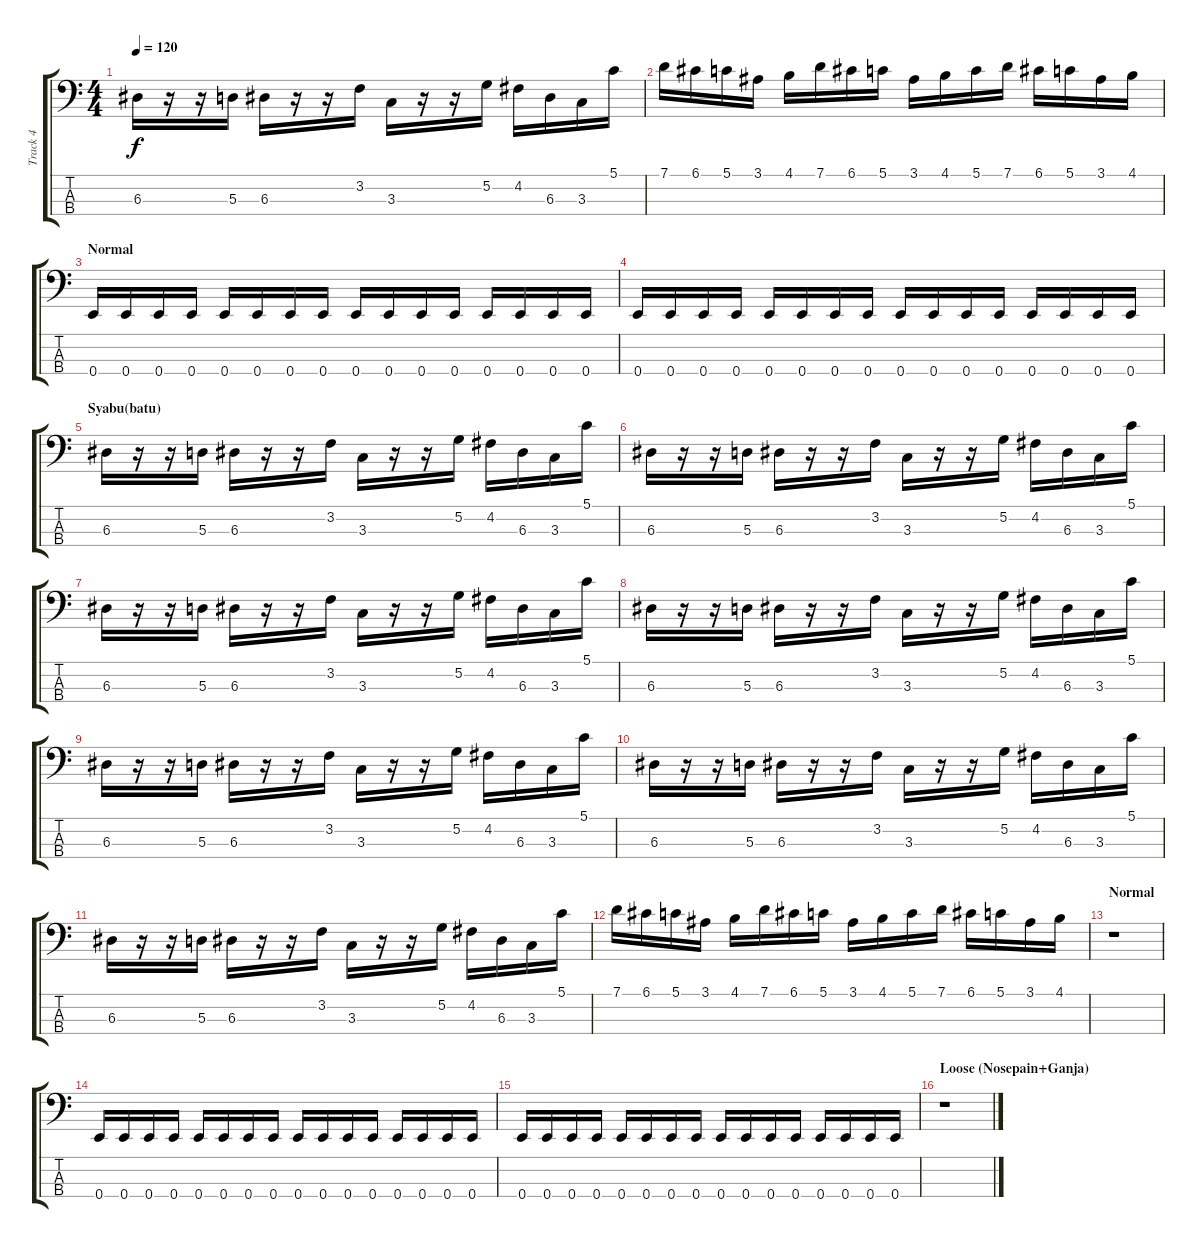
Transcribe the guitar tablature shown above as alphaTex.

\track ("Track 4" "Track 4") {instrument synthbass1}
\staff {score tabs}
\tuning (G2 D2 A1 E1) {hide}
\ts (4 4)
\tempo 120
\clef f4
\ks c
6.3.16{dy f} r.16 r.16 5.3.16 6.3.16 r.16 r.16 3.2.16 3.3.16 r.16 r.16 5.2.16 4.2.16 6.3.16 3.3.16 5.1.16 |
7.1.16 6.1.16 5.1.16 3.1.16 4.1.16 7.1.16 6.1.16 5.1.16 3.1.16 4.1.16 5.1.16 7.1.16 6.1.16 5.1.16 3.1.16 4.1.16 |
\section ("" "Normal")
0.4.16{instrument electricbasspick} 0.4.16 0.4.16 0.4.16 0.4.16 0.4.16 0.4.16 0.4.16 0.4.16 0.4.16 0.4.16 0.4.16 0.4.16 0.4.16 0.4.16 0.4.16 |
0.4.16 0.4.16 0.4.16 0.4.16 0.4.16 0.4.16 0.4.16 0.4.16 0.4.16 0.4.16 0.4.16 0.4.16 0.4.16 0.4.16 0.4.16 0.4.16 |
\section ("" "Syabu(batu)")
6.3.16{instrument synthbass1} r.16 r.16 5.3.16 6.3.16 r.16 r.16 3.2.16 3.3.16 r.16 r.16 5.2.16 4.2.16 6.3.16 3.3.16 5.1.16 |
6.3.16 r.16 r.16 5.3.16 6.3.16 r.16 r.16 3.2.16 3.3.16 r.16 r.16 5.2.16 4.2.16 6.3.16 3.3.16 5.1.16 |
6.3.16 r.16 r.16 5.3.16 6.3.16 r.16 r.16 3.2.16 3.3.16 r.16 r.16 5.2.16 4.2.16 6.3.16 3.3.16 5.1.16 |
6.3.16 r.16 r.16 5.3.16 6.3.16 r.16 r.16 3.2.16 3.3.16 r.16 r.16 5.2.16 4.2.16 6.3.16 3.3.16 5.1.16 |
6.3.16 r.16 r.16 5.3.16 6.3.16 r.16 r.16 3.2.16 3.3.16 r.16 r.16 5.2.16 4.2.16 6.3.16 3.3.16 5.1.16 |
6.3.16 r.16 r.16 5.3.16 6.3.16 r.16 r.16 3.2.16 3.3.16 r.16 r.16 5.2.16 4.2.16 6.3.16 3.3.16 5.1.16 |
6.3.16 r.16 r.16 5.3.16 6.3.16 r.16 r.16 3.2.16 3.3.16 r.16 r.16 5.2.16 4.2.16 6.3.16 3.3.16 5.1.16 |
7.1.16 6.1.16 5.1.16 3.1.16 4.1.16 7.1.16 6.1.16 5.1.16 3.1.16 4.1.16 5.1.16 7.1.16 6.1.16 5.1.16 3.1.16 4.1.16 |
\section ("" "Normal")
r.1 |
0.4.16{instrument electricbasspick} 0.4.16 0.4.16 0.4.16 0.4.16 0.4.16 0.4.16 0.4.16 0.4.16 0.4.16 0.4.16 0.4.16 0.4.16 0.4.16 0.4.16 0.4.16 |
0.4.16 0.4.16 0.4.16 0.4.16 0.4.16 0.4.16 0.4.16 0.4.16 0.4.16 0.4.16 0.4.16 0.4.16 0.4.16 0.4.16 0.4.16 0.4.16 |
\section ("" "Loose (Nosepain+Ganja)")
r.1
